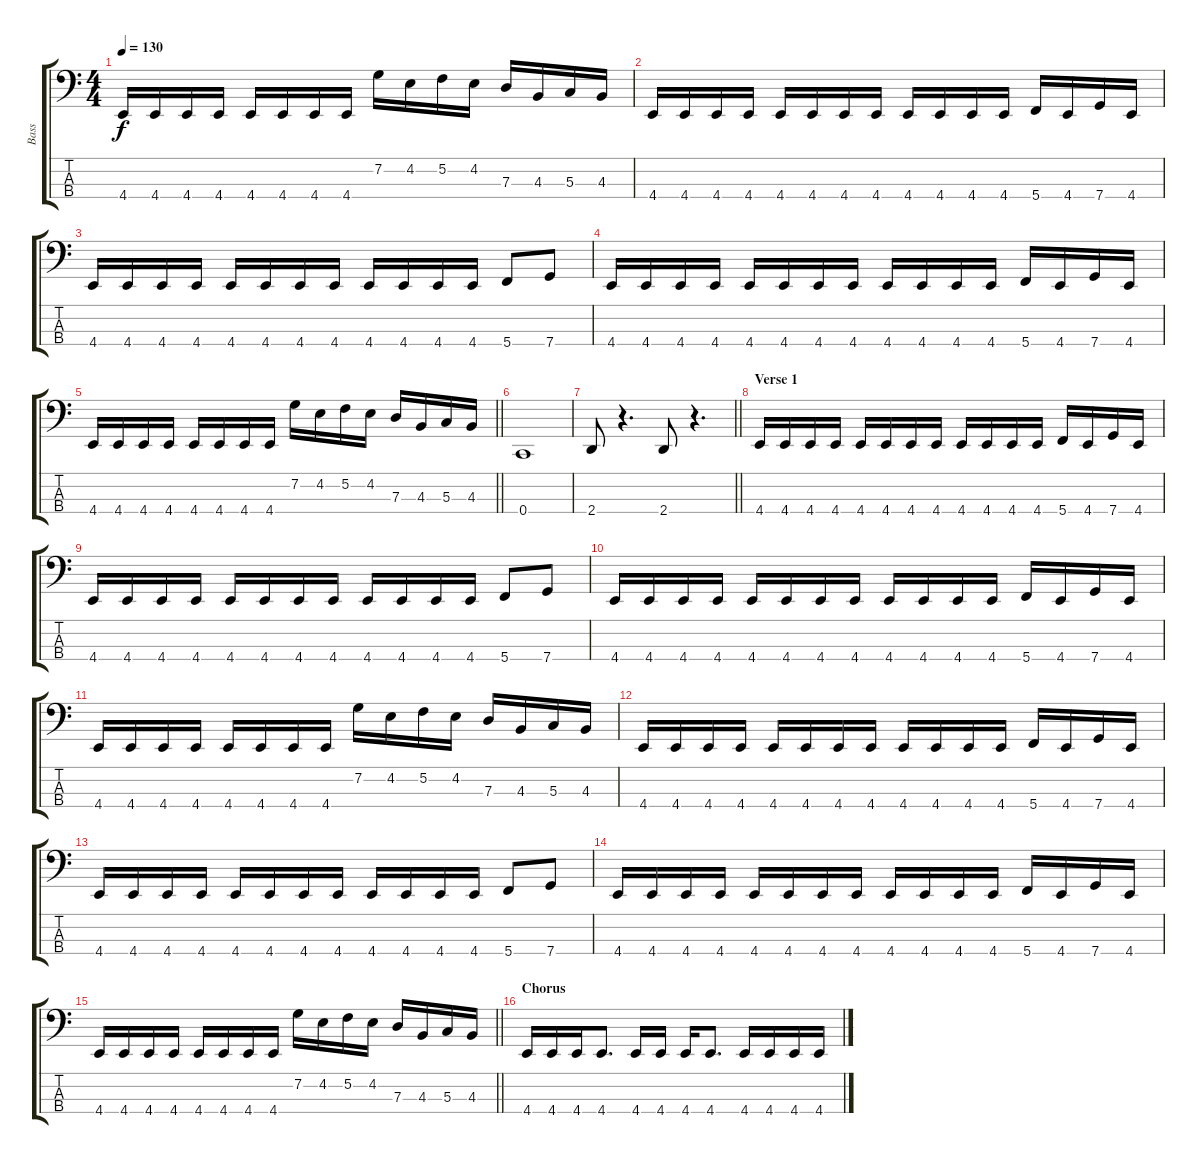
\track ("Bass" "Bass") {instrument electricbasspick}
\staff {score tabs}
\tuning (F2 C2 G1 C1) {hide}
\ts (4 4)
\tempo 130
\clef f4
\ks c
4.4.16{dy f} 4.4.16 4.4.16 4.4.16 4.4.16 4.4.16 4.4.16 4.4.16 7.2.16 4.2.16 5.2.16 4.2.16 7.3.16 4.3.16 5.3.16 4.3.16 |
4.4.16 4.4.16 4.4.16 4.4.16 4.4.16 4.4.16 4.4.16 4.4.16 4.4.16 4.4.16 4.4.16 4.4.16 5.4.16 4.4.16 7.4.16 4.4.16 |
4.4.16 4.4.16 4.4.16 4.4.16 4.4.16 4.4.16 4.4.16 4.4.16 4.4.16 4.4.16 4.4.16 4.4.16 5.4.8 7.4.8 |
4.4.16 4.4.16 4.4.16 4.4.16 4.4.16 4.4.16 4.4.16 4.4.16 4.4.16 4.4.16 4.4.16 4.4.16 5.4.16 4.4.16 7.4.16 4.4.16 |
\barLineRight lightlight
4.4.16 4.4.16 4.4.16 4.4.16 4.4.16 4.4.16 4.4.16 4.4.16 7.2.16 4.2.16 5.2.16 4.2.16 7.3.16 4.3.16 5.3.16 4.3.16 |
0.4.1 |
\barLineRight lightlight
2.4.8 r.4{d} 2.4.8 r.4{d} |
\section ("" "Verse 1")
4.4.16 4.4.16 4.4.16 4.4.16 4.4.16 4.4.16 4.4.16 4.4.16 4.4.16 4.4.16 4.4.16 4.4.16 5.4.16 4.4.16 7.4.16 4.4.16 |
4.4.16 4.4.16 4.4.16 4.4.16 4.4.16 4.4.16 4.4.16 4.4.16 4.4.16 4.4.16 4.4.16 4.4.16 5.4.8 7.4.8 |
4.4.16 4.4.16 4.4.16 4.4.16 4.4.16 4.4.16 4.4.16 4.4.16 4.4.16 4.4.16 4.4.16 4.4.16 5.4.16 4.4.16 7.4.16 4.4.16 |
4.4.16 4.4.16 4.4.16 4.4.16 4.4.16 4.4.16 4.4.16 4.4.16 7.2.16 4.2.16 5.2.16 4.2.16 7.3.16 4.3.16 5.3.16 4.3.16 |
4.4.16 4.4.16 4.4.16 4.4.16 4.4.16 4.4.16 4.4.16 4.4.16 4.4.16 4.4.16 4.4.16 4.4.16 5.4.16 4.4.16 7.4.16 4.4.16 |
4.4.16 4.4.16 4.4.16 4.4.16 4.4.16 4.4.16 4.4.16 4.4.16 4.4.16 4.4.16 4.4.16 4.4.16 5.4.8 7.4.8 |
4.4.16 4.4.16 4.4.16 4.4.16 4.4.16 4.4.16 4.4.16 4.4.16 4.4.16 4.4.16 4.4.16 4.4.16 5.4.16 4.4.16 7.4.16 4.4.16 |
\barLineRight lightlight
4.4.16 4.4.16 4.4.16 4.4.16 4.4.16 4.4.16 4.4.16 4.4.16 7.2.16 4.2.16 5.2.16 4.2.16 7.3.16 4.3.16 5.3.16 4.3.16 |
\section ("" "Chorus")
4.4.16 4.4.16 4.4.16 4.4.8{d} 4.4.16 4.4.16 4.4.16 4.4.8{d} 4.4.16 4.4.16 4.4.16 4.4.16
